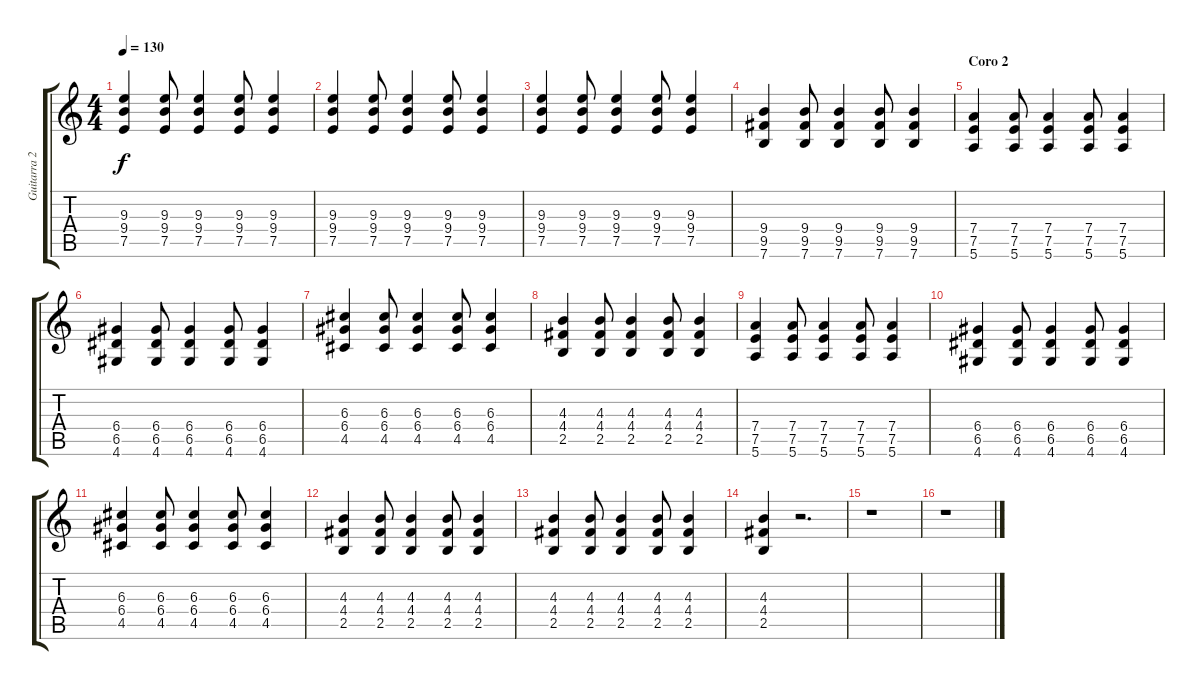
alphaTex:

\track ("Guitarra 2" "Guitarra 2") {instrument distortionguitar}
\staff {score tabs}
\tuning (E4 B3 G3 D3 A2 E2) {hide}
\ts (4 4)
\tempo 130
\clef g2
\ks c
(9.3 9.4 7.5).4{dy f} (9.3 9.4 7.5).8 (9.3 9.4 7.5).4 (9.3 9.4 7.5).8 (9.3 9.4 7.5).4 |
(9.3 9.4 7.5).4 (9.3 9.4 7.5).8 (9.3 9.4 7.5).4 (9.3 9.4 7.5).8 (9.3 9.4 7.5).4 |
(9.3 9.4 7.5).4 (9.3 9.4 7.5).8 (9.3 9.4 7.5).4 (9.3 9.4 7.5).8 (9.3 9.4 7.5).4 |
(9.4 9.5 7.6).4 (9.4 9.5 7.6).8 (9.4 9.5 7.6).4 (9.4 9.5 7.6).8 (9.4 9.5 7.6).4 |
\section ("" "Coro 2")
(7.4 7.5 5.6).4 (7.4 7.5 5.6).8 (7.4 7.5 5.6).4 (7.4 7.5 5.6).8 (7.4 7.5 5.6).4 |
(6.4 6.5 4.6).4 (6.4 6.5 4.6).8 (6.4 6.5 4.6).4 (6.4 6.5 4.6).8 (6.4 6.5 4.6).4 |
(6.3 6.4 4.5).4 (6.3 6.4 4.5).8 (6.3 6.4 4.5).4 (6.3 6.4 4.5).8 (6.3 6.4 4.5).4 |
(4.3 4.4 2.5).4 (4.3 4.4 2.5).8 (4.3 4.4 2.5).4 (4.3 4.4 2.5).8 (4.3 4.4 2.5).4 |
(7.4 7.5 5.6).4 (7.4 7.5 5.6).8 (7.4 7.5 5.6).4 (7.4 7.5 5.6).8 (7.4 7.5 5.6).4 |
(6.4 6.5 4.6).4 (6.4 6.5 4.6).8 (6.4 6.5 4.6).4 (6.4 6.5 4.6).8 (6.4 6.5 4.6).4 |
(6.3 6.4 4.5).4 (6.3 6.4 4.5).8 (6.3 6.4 4.5).4 (6.3 6.4 4.5).8 (6.3 6.4 4.5).4 |
(4.3 4.4 2.5).4 (4.3 4.4 2.5).8 (4.3 4.4 2.5).4 (4.3 4.4 2.5).8 (4.3 4.4 2.5).4 |
(4.3 4.4 2.5).4 (4.3 4.4 2.5).8 (4.3 4.4 2.5).4 (4.3 4.4 2.5).8 (4.3 4.4 2.5).4 |
(4.3 4.4 2.5).4 r.2{d} |
r.1 |
r.1
